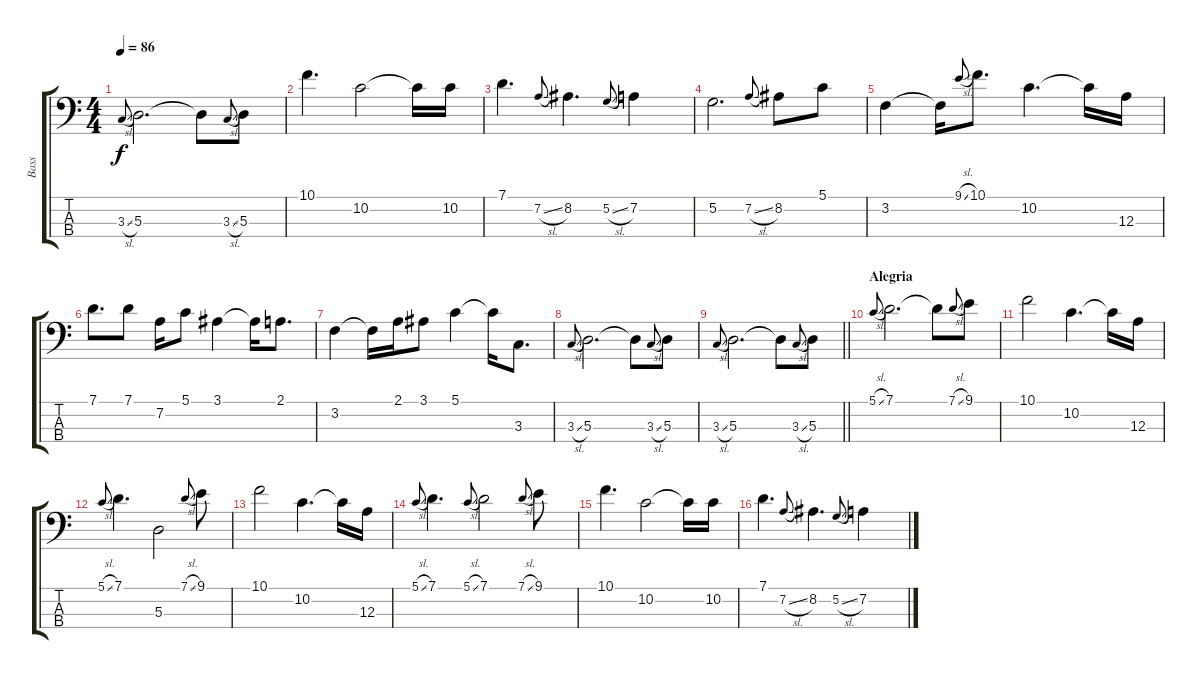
\track ("Bass" "Bass") {instrument fretlessbass}
\staff {score tabs}
\tuning (G2 D2 A1 E1) {hide}
\ts (4 4)
\tempo 86
\clef f4
\ks c
3.3{sl}.8{gr onbeat dy f} 5.3.2{d} 5.3{t}.8 3.3{sl}.8{gr onbeat} 5.3.8 |
10.1.4{d} 10.2.2 10.2{t}.16 10.2.16 |
7.1.4{d} 7.2{sl}.8{gr onbeat} 8.2.4{d} 5.2{sl}.8{gr onbeat} 7.2.4 |
5.2.2{d} 7.2{sl}.8{gr onbeat} 8.2.8 5.1.8 |
3.2.4 3.2{t}.16 9.1{sl}.8{gr onbeat} 10.1.8{d} 10.2.4{d} 10.2{t}.16 12.3.16 |
7.1.8{d} 7.1.8 7.2.16 5.1.8 3.1.4 3.1{t}.16 2.1.8{d} |
3.2.4 3.2{t}.16 2.1.16 3.1.8 5.1.4 5.1{t}.16 3.3.8{d} |
3.3{sl}.8{gr onbeat} 5.3.2{d} 5.3{t}.8 3.3{sl}.8{gr onbeat} 5.3.8 |
\barLineRight lightlight
3.3{sl}.8{gr onbeat} 5.3.2{d} 5.3{t}.8 3.3{sl}.8{gr onbeat} 5.3.8 |
\section ("" "Alegria")
5.1{sl}.8{gr onbeat} 7.1.2{d} 7.1{t}.8 7.1{sl}.8{gr onbeat} 9.1.8 |
10.1.2 10.2.4{d} 10.2{t}.16 12.3.16 |
5.1{sl}.8{gr onbeat} 7.1.4{d} 5.3.2 7.1{sl}.8{gr onbeat} 9.1.8 |
10.1.2 10.2.4{d} 10.2{t}.16 12.3.16 |
5.1{sl}.8{gr onbeat} 7.1.4{d} 5.1{sl}.8{gr onbeat} 7.1.2 7.1{sl}.8{gr onbeat} 9.1.8 |
10.1.4{d} 10.2.2 10.2{t}.16 10.2.16 |
7.1.4{d} 7.2{sl}.8{gr onbeat} 8.2.4{d} 5.2{sl}.8{gr onbeat} 7.2.4
